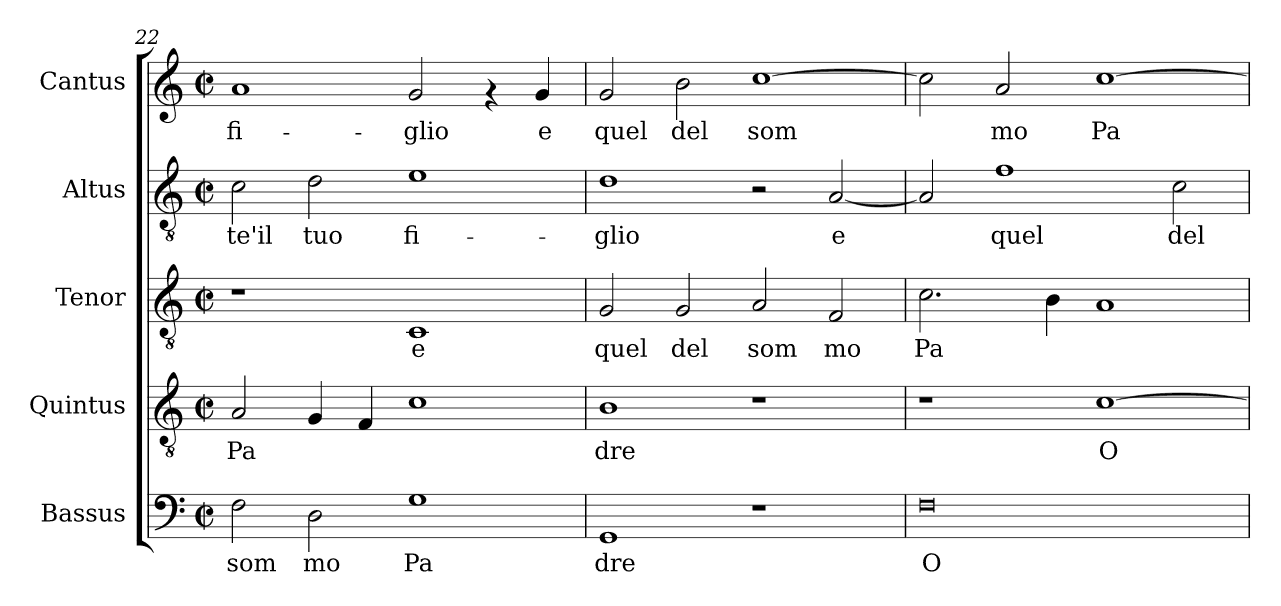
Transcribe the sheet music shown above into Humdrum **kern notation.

**kern	**text	**kern	**text	**kern	**text	**kern	**text	**kern	**text
*part5	*part5	*part4	*part4	*part3	*part3	*part2	*part2	*part1	*part1
*staff5	*staff5	*staff4	*staff4	*staff3	*staff3	*staff2	*staff2	*staff1	*staff1
*I"Bassus	*	*I"Quintus	*	*I"Tenor	*	*I"Altus	*	*I"Cantus	*
*clefF4	*	*clefGv2	*	*clefGv2	*	*clefGv2	*	*clefG2	*
*k[]	*	*k[]	*	*k[]	*	*k[]	*	*k[]	*
*C:	*	*C:	*	*C:	*	*C:	*	*C:	*
*M2/2	*	*M2/2	*	*M2/2	*	*M2/2	*	*M2/2	*
*met(c|)	*	*met(c|)	*	*met(c|)	*	*met(c|)	*	*met(c|)	*
=22	=22	=22	=22	=22	=22	=22	=22	=22	=22
!	!LO:LY:b:cj	!	!LO:LY:b:cj	!	!	!	!LO:LY:b:cj	!	!LO:LY:b:cj
2F\	som	2A/	Pa-	1r	.	2c\	te'il	1a	fi-
!	!LO:LY:b:cj	!	!LO:LY:b:cj	!	!	!	!LO:LY:b:cj	!	!
2D\	mo	4G/	--	.	.	2d\	tuo	.	.
!	!	!	!LO:LY:b:cj	!	!	!	!	!	!
.	.	4F/	--	.	.	.	.	.	.
!	!LO:LY:b:cj	!	!LO:LY:b:cj	!	!LO:LY:b:cj	!	!LO:LY:b:cj	!	!LO:LY:b:cj
1G	Pa	1c	--	1C	e	1e	fi-	2g/	-glio
.	.	.	.	.	.	.	.	4rf	.
!	!	!	!	!	!	!	!	!	!LO:LY:b:cj
.	.	.	.	.	.	.	.	4g/	e
=23	=23	=23	=23	=23	=23	=23	=23	=23	=23
!	!LO:LY:b:cj	!	!LO:LY:b:cj	!	!LO:LY:b:cj	!	!LO:LY:b:cj	!	!LO:LY:b:cj
1GG	dre	1B	-dre	2G/	quel	1d	-glio	2g/	quel
!	!	!	!	!	!LO:LY:b:cj	!	!	!	!LO:LY:b:cj
.	.	.	.	2G/	del	.	.	2b\	del
!	!	!	!	!	!LO:LY:b:cj	!	!	!	!LO:LY:b:cj
1r	.	1r	.	2A/	som	2r	.	[>1cc	som-
!	!	!	!	!	!LO:LY:b:cj	!	!LO:LY:b:cj	!	!
.	.	.	.	2F/	mo	[<2A/	e	.	.
=24	=24	=24	=24	=24	=24	=24	=24	=24	=24
!	!LO:LY:b:cj	!	!	!	!LO:LY:b:cj	!	!LO:LY:b:cj	!	!LO:LY:b:cj
0F	O	1r	.	2.c\	Pa	2A/]	.	2cc\]	--
!	!	!	!	!	!	!	!LO:LY:b:cj	!	!LO:LY:b:cj
.	.	.	.	.	.	1f	quel	2a/	-mo
!	!	!	!	!	!LO:LY:b:cj	!	!	!	!
.	.	.	.	4B\	.	.	.	.	.
!	!	!	!LO:LY:b:cj	!	!LO:LY:b:cj	!	!	!	!LO:LY:b:cj
.	.	[<1c	O	1A	.	.	.	[<1cc	Pa-
!	!	!	!	!	!	!	!LO:LY:b:cj	!	!
.	.	.	.	.	.	2c\	del	.	.
=	=	=	=	=	=	=	=	=	=
*-	*-	*-	*-	*-	*-	*-	*-	*-	*-
